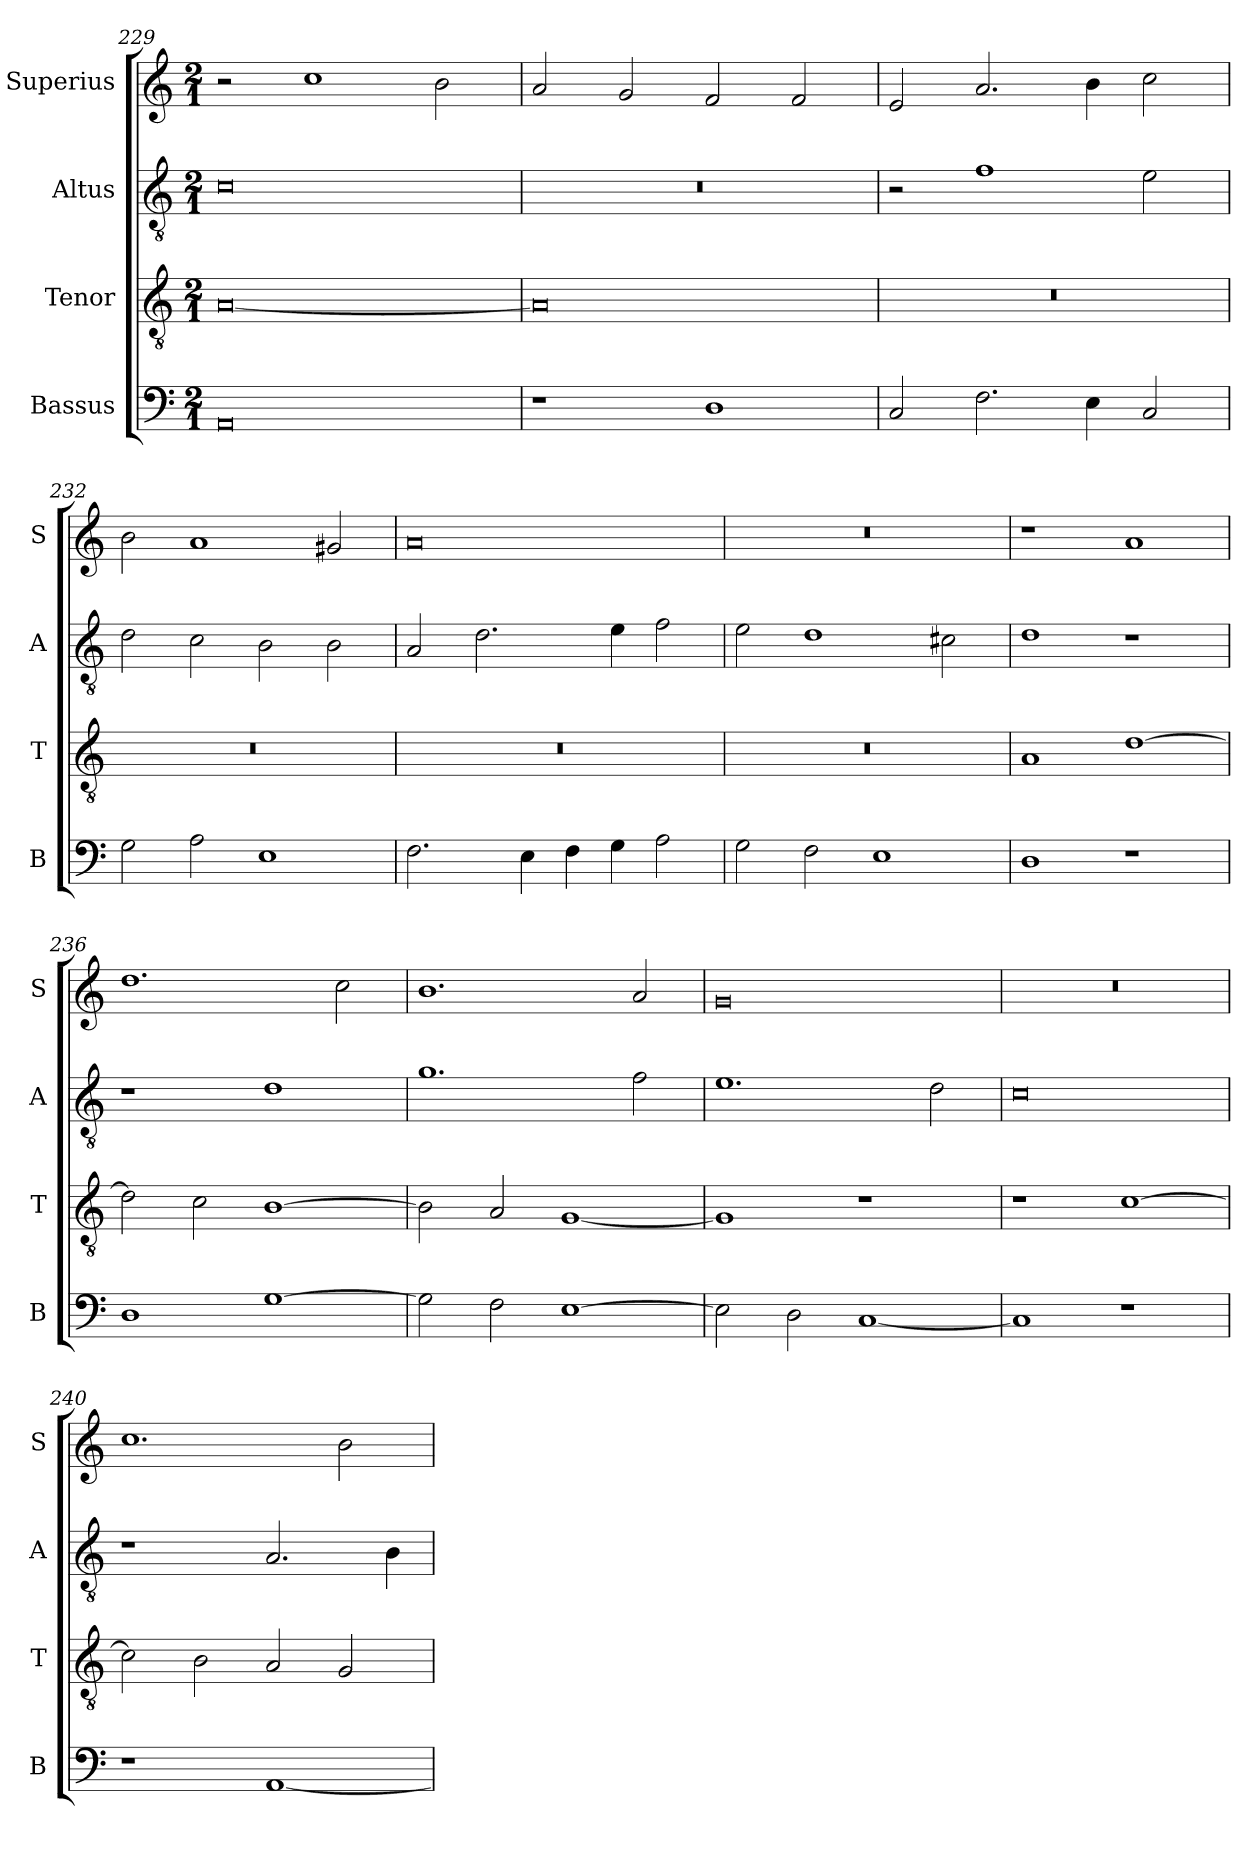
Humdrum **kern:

**kern	**kern	**kern	**kern
*part4	*part3	*part2	*part1
*staff4	*staff3	*staff2	*staff1
*I"Bassus	*I"Tenor	*I"Altus	*I"Superius
*I'B	*I'T	*I'A	*I'S
*clefF4	*clefGv2	*clefGv2	*clefG2
*k[]	*k[]	*k[]	*k[]
*M2/1	*M2/1	*M2/1	*M2/1
=229	=229	=229	=229
0AA	[0A	0c	2r
.	.	.	1cc
.	.	.	2b\
=230	=230	=230	=230
1r	0A]	0r	2a/
.	.	.	2g/
1D	.	.	2f/
.	.	.	2f/
=231	=231	=231	=231
2C/	0r	2r	2e/
2.F\	.	1f	2.a/
4E\	.	.	4b\
2C/	.	2e\	2cc\
=232	=232	=232	=232
2G\	0r	2d\	2b\
2A\	.	2c\	1a
1E	.	2B\	.
.	.	2B\	2g#X/
=233	=233	=233	=233
2.F\	0r	2A/	0a
.	.	2.d\	.
4E\	.	.	.
4F\	.	.	.
4G\	.	4e\	.
2A\	.	2f\	.
=234	=234	=234	=234
2G\	0r	2e\	0r
2F\	.	1d	.
1E	.	.	.
.	.	2c#X\	.
=235	=235	=235	=235
1D	1A	1d	1r
1r	[1d	1r	1a
=236	=236	=236	=236
1D	2d\]	1r	1.dd
.	2c\	.	.
[1G	[1B	1d	.
.	.	.	2cc\
=237	=237	=237	=237
2G\]	2B\]	1.g	1.b
2F\	2A/	.	.
[1E	[1G	.	.
.	.	2f\	2a/
=238	=238	=238	=238
2E\]	1G]	1.e	0g
2D\	.	.	.
[1C	1r	.	.
.	.	2d\	.
=239	=239	=239	=239
1C]	1r	0c	0r
1r	[1c	.	.
=240	=240	=240	=240
1r	2c\]	1r	1.cc
.	2B\	.	.
[1AA	2A/	2.A/	.
.	2G/	.	2b\
.	.	4B\	.
=	=	=	=
*-	*-	*-	*-
